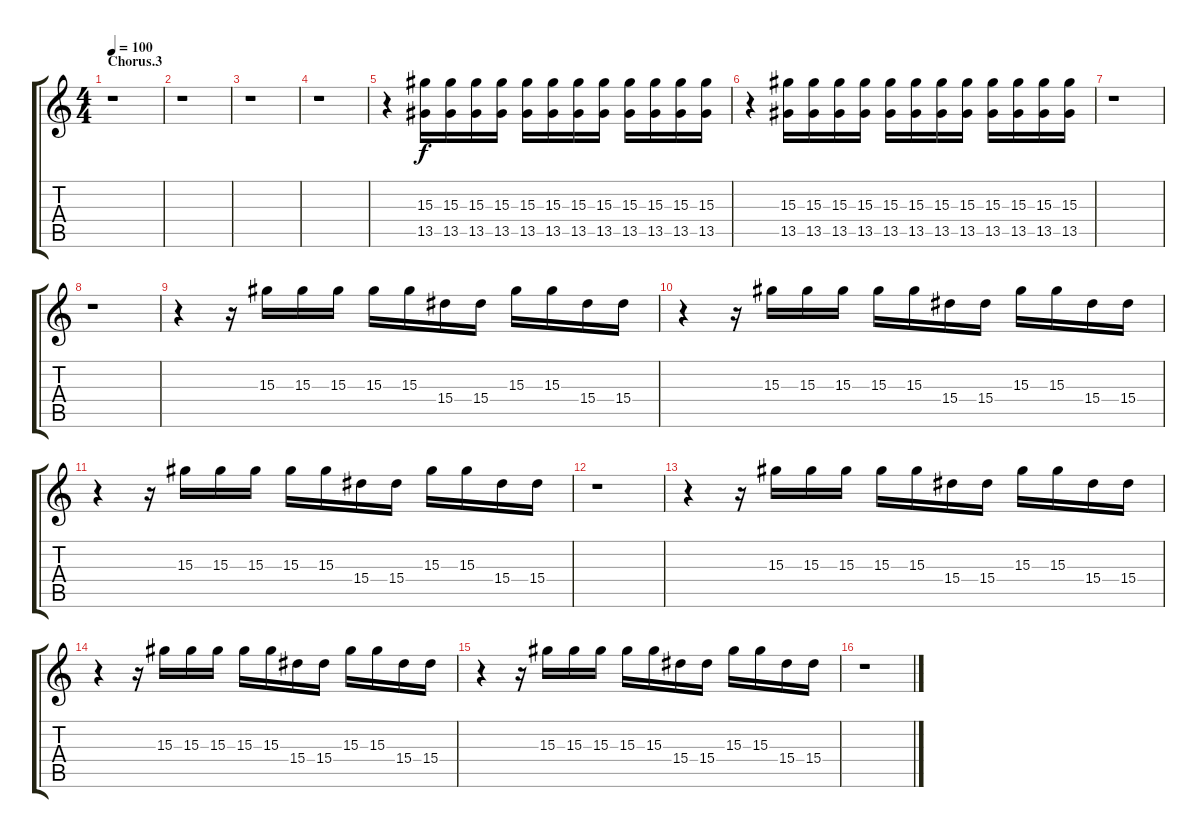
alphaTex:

\track "" {instrument distortionguitar}
\staff {score tabs}
\tuning (D4 A3 F3 C3 G2 C2) {hide}
\ts (4 4)
\section ("" "Chorus.3")
\tempo 100
\clef g2
\ks c
r.1{dy f} |
r.1 |
r.1 |
r.1 |
r.4{instrument distortionguitar} (15.3 13.5).16 (15.3 13.5).16 (15.3 13.5).16 (15.3 13.5).16 (15.3 13.5).16 (15.3 13.5).16 (15.3 13.5).16 (15.3 13.5).16 (15.3 13.5).16 (15.3 13.5).16 (15.3 13.5).16 (15.3 13.5).16 |
r.4 (15.3 13.5).16 (15.3 13.5).16 (15.3 13.5).16 (15.3 13.5).16 (15.3 13.5).16 (15.3 13.5).16 (15.3 13.5).16 (15.3 13.5).16 (15.3 13.5).16 (15.3 13.5).16 (15.3 13.5).16 (15.3 13.5).16 |
r.1 |
r.1 |
r.4 r.16 15.3.16 15.3.16 15.3.16 15.3.16 15.3.16 15.4.16 15.4.16 15.3.16 15.3.16 15.4.16 15.4.16 |
r.4 r.16 15.3.16 15.3.16 15.3.16 15.3.16 15.3.16 15.4.16 15.4.16 15.3.16 15.3.16 15.4.16 15.4.16 |
r.4 r.16 15.3.16 15.3.16 15.3.16 15.3.16 15.3.16 15.4.16 15.4.16 15.3.16 15.3.16 15.4.16 15.4.16 |
r.1 |
r.4 r.16 15.3.16 15.3.16 15.3.16 15.3.16 15.3.16 15.4.16 15.4.16 15.3.16 15.3.16 15.4.16 15.4.16 |
r.4 r.16 15.3.16 15.3.16 15.3.16 15.3.16 15.3.16 15.4.16 15.4.16 15.3.16 15.3.16 15.4.16 15.4.16 |
r.4 r.16 15.3.16 15.3.16 15.3.16 15.3.16 15.3.16 15.4.16 15.4.16 15.3.16 15.3.16 15.4.16 15.4.16 |
r.1
